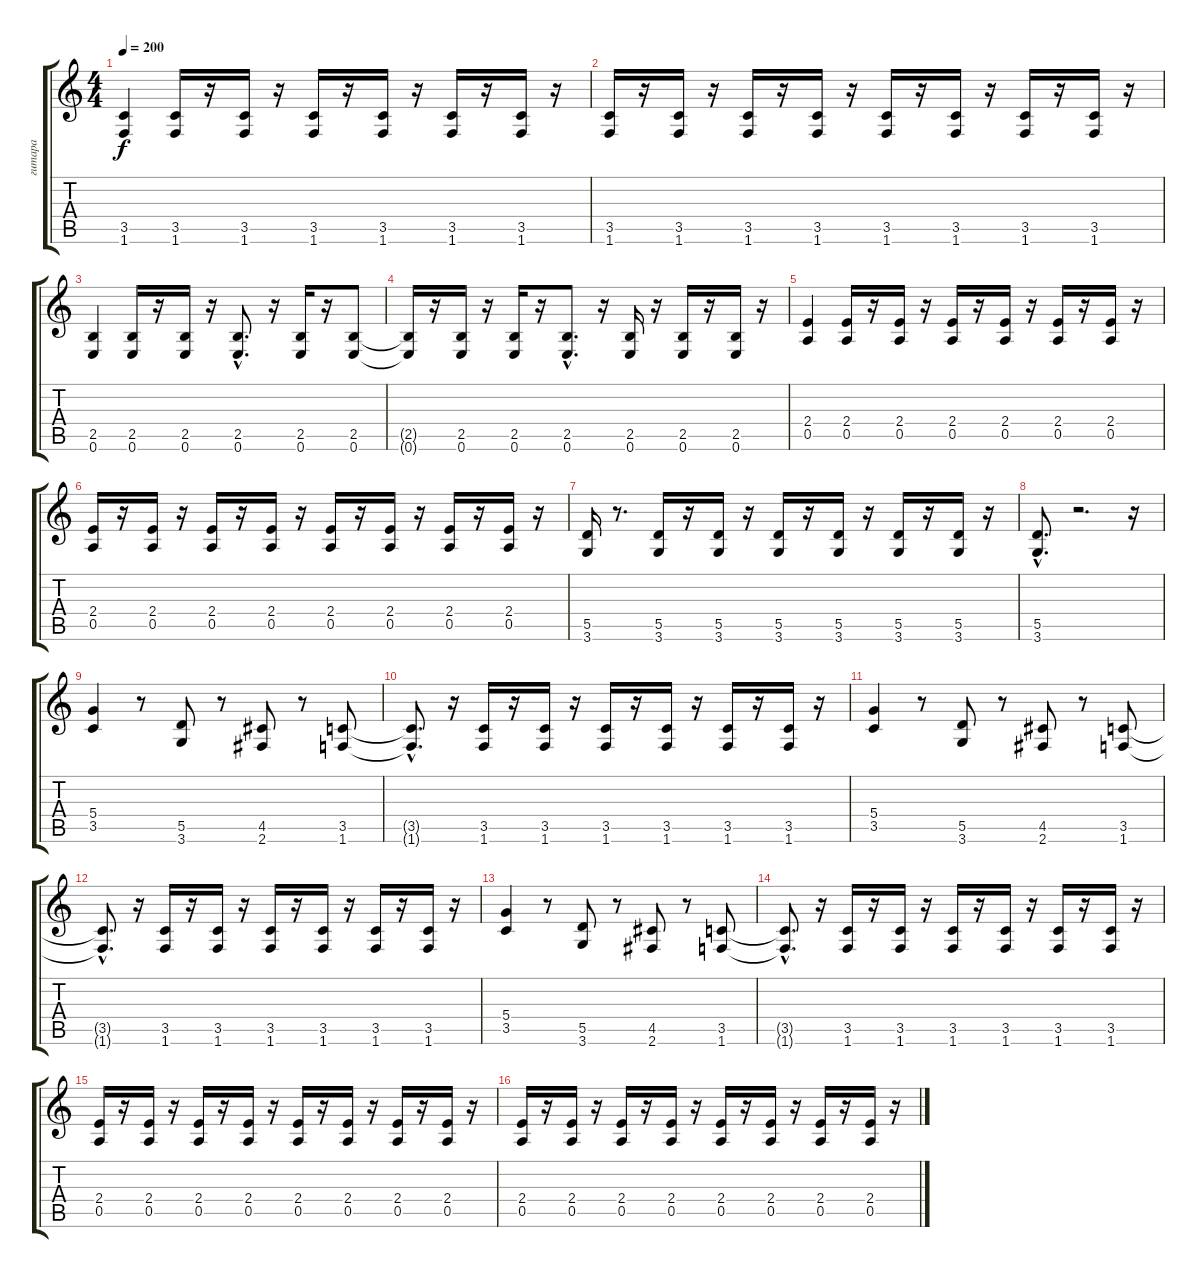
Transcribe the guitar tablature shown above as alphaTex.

\track ("гитара" "гитара") {instrument overdrivenguitar}
\staff {score tabs}
\tuning (E4 B3 G3 D3 A2 E2) {hide}
\ts (4 4)
\tempo 200
\clef g2
\ks c
(3.5 1.6).4{dy f} (3.5 1.6).16 r.16 (3.5 1.6).16 r.16 (3.5 1.6).16 r.16 (3.5 1.6).16 r.16 (3.5 1.6).16 r.16 (3.5 1.6).16 r.16 |
(3.5 1.6).16 r.16 (3.5 1.6).16 r.16 (3.5 1.6).16 r.16 (3.5 1.6).16 r.16 (3.5 1.6).16 r.16 (3.5 1.6).16 r.16 (3.5 1.6).16 r.16 (3.5 1.6).16 r.16 |
(2.5 0.6).4 (2.5 0.6).16 r.16 (2.5 0.6).16 r.16 (2.5{hac} 0.6{hac}).8{d} r.16 (2.5 0.6).16 r.16 (2.5 0.6).8 |
(2.5{t} 0.6{t}).16 r.16 (2.5 0.6).16 r.16 (2.5 0.6).16 r.16 (2.5{hac} 0.6{hac}).8{d} r.16 (2.5 0.6).16 r.16 (2.5 0.6).16 r.16 (2.5 0.6).16 r.16 |
(2.4 0.5).4 (2.4 0.5).16 r.16 (2.4 0.5).16 r.16 (2.4 0.5).16 r.16 (2.4 0.5).16 r.16 (2.4 0.5).16 r.16 (2.4 0.5).16 r.16 |
(2.4 0.5).16 r.16 (2.4 0.5).16 r.16 (2.4 0.5).16 r.16 (2.4 0.5).16 r.16 (2.4 0.5).16 r.16 (2.4 0.5).16 r.16 (2.4 0.5).16 r.16 (2.4 0.5).16 r.16 |
(5.5 3.6).16 r.8{d} (5.5 3.6).16 r.16 (5.5 3.6).16 r.16 (5.5 3.6).16 r.16 (5.5 3.6).16 r.16 (5.5 3.6).16 r.16 (5.5 3.6).16 r.16 |
(5.5{hac} 3.6{hac}).8{d} r.2{d} r.16 |
(5.4 3.5).4 r.8 (5.5 3.6).8 r.8 (4.5 2.6).8 r.8 (3.5 1.6).8 |
(3.5{hac t} 1.6{hac t}).8{d} r.16 (3.5 1.6).16 r.16 (3.5 1.6).16 r.16 (3.5 1.6).16 r.16 (3.5 1.6).16 r.16 (3.5 1.6).16 r.16 (3.5 1.6).16 r.16 |
(5.4 3.5).4 r.8 (5.5 3.6).8 r.8 (4.5 2.6).8 r.8 (3.5 1.6).8 |
(3.5{hac t} 1.6{hac t}).8{d} r.16 (3.5 1.6).16 r.16 (3.5 1.6).16 r.16 (3.5 1.6).16 r.16 (3.5 1.6).16 r.16 (3.5 1.6).16 r.16 (3.5 1.6).16 r.16 |
(5.4 3.5).4 r.8 (5.5 3.6).8 r.8 (4.5 2.6).8 r.8 (3.5 1.6).8 |
(3.5{hac t} 1.6{hac t}).8{d} r.16 (3.5 1.6).16 r.16 (3.5 1.6).16 r.16 (3.5 1.6).16 r.16 (3.5 1.6).16 r.16 (3.5 1.6).16 r.16 (3.5 1.6).16 r.16 |
(2.4 0.5).16 r.16 (2.4 0.5).16 r.16 (2.4 0.5).16 r.16 (2.4 0.5).16 r.16 (2.4 0.5).16 r.16 (2.4 0.5).16 r.16 (2.4 0.5).16 r.16 (2.4 0.5).16 r.16 |
(2.4 0.5).16 r.16 (2.4 0.5).16 r.16 (2.4 0.5).16 r.16 (2.4 0.5).16 r.16 (2.4 0.5).16 r.16 (2.4 0.5).16 r.16 (2.4 0.5).16 r.16 (2.4 0.5).16 r.16
